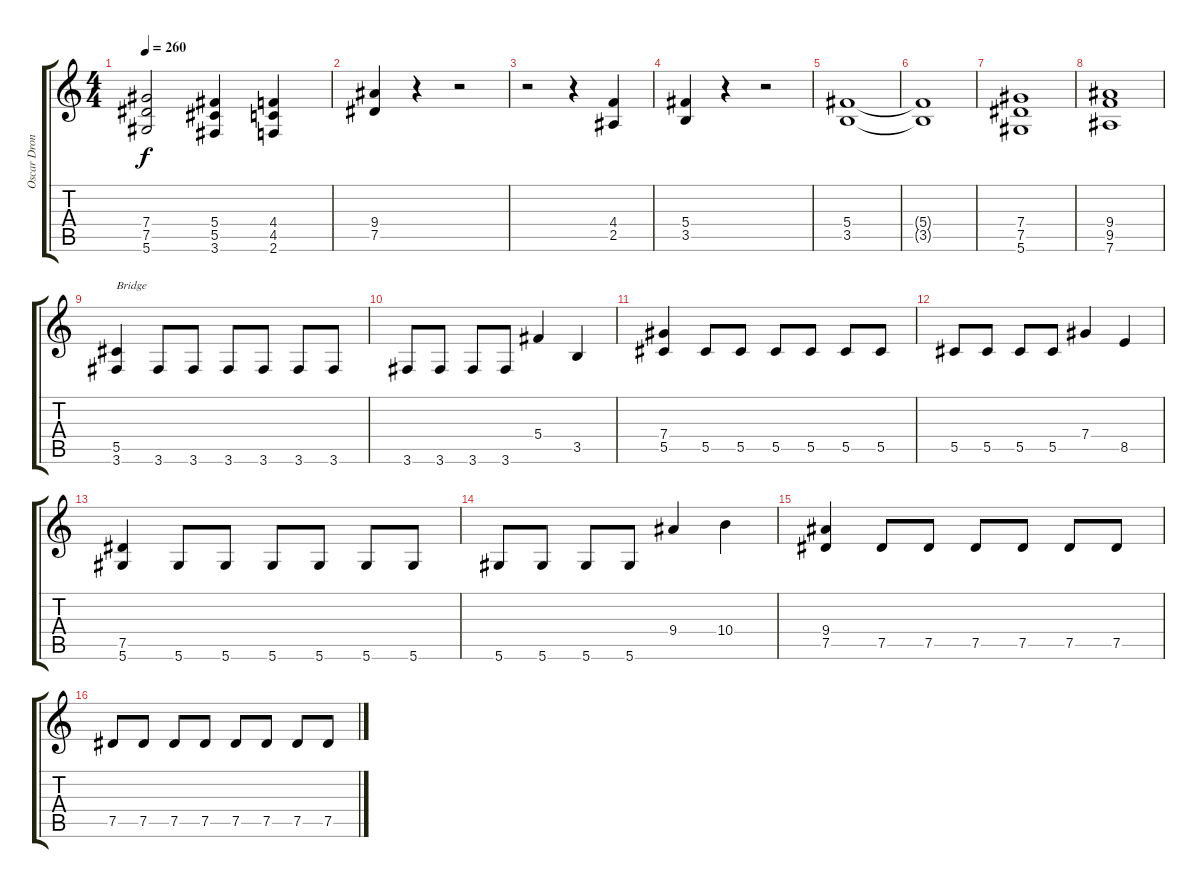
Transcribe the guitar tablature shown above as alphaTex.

\track ("Oscar Dronjak (Rhythm - Lead Guitar)" "Oscar Dron") {instrument distortionguitar}
\staff {score tabs}
\tuning (Eb4 Bb3 Gb3 Db3 Ab2 Eb2) {hide}
\ts (4 4)
\tempo 260
\clef g2
\ks c
(7.4 7.5 5.6).2{dy f} (5.4 5.5 3.6).4 (4.4 4.5 2.6).4 |
(9.4 7.5).4 r.4 r.2 |
r.2 r.4 (4.4 2.5).4 |
(5.4 3.5).4 r.4 r.2 |
(5.4 3.5).1 |
(5.4{t} 3.5{t}).1 |
(7.4 7.5 5.6).1 |
(9.4 9.5 7.6).1 |
(5.5 3.6).4{txt "Bridge"} 3.6.8 3.6.8 3.6.8 3.6.8 3.6.8 3.6.8 |
3.6.8 3.6.8 3.6.8 3.6.8 5.4.4 3.5.4 |
(7.4 5.5).4 5.5.8 5.5.8 5.5.8 5.5.8 5.5.8 5.5.8 |
5.5.8 5.5.8 5.5.8 5.5.8 7.4.4 8.5.4 |
(7.5 5.6).4 5.6.8 5.6.8 5.6.8 5.6.8 5.6.8 5.6.8 |
5.6.8 5.6.8 5.6.8 5.6.8 9.4.4 10.4.4 |
(9.4 7.5).4 7.5.8 7.5.8 7.5.8 7.5.8 7.5.8 7.5.8 |
7.5.8 7.5.8 7.5.8 7.5.8 7.5.8 7.5.8 7.5.8 7.5.8
